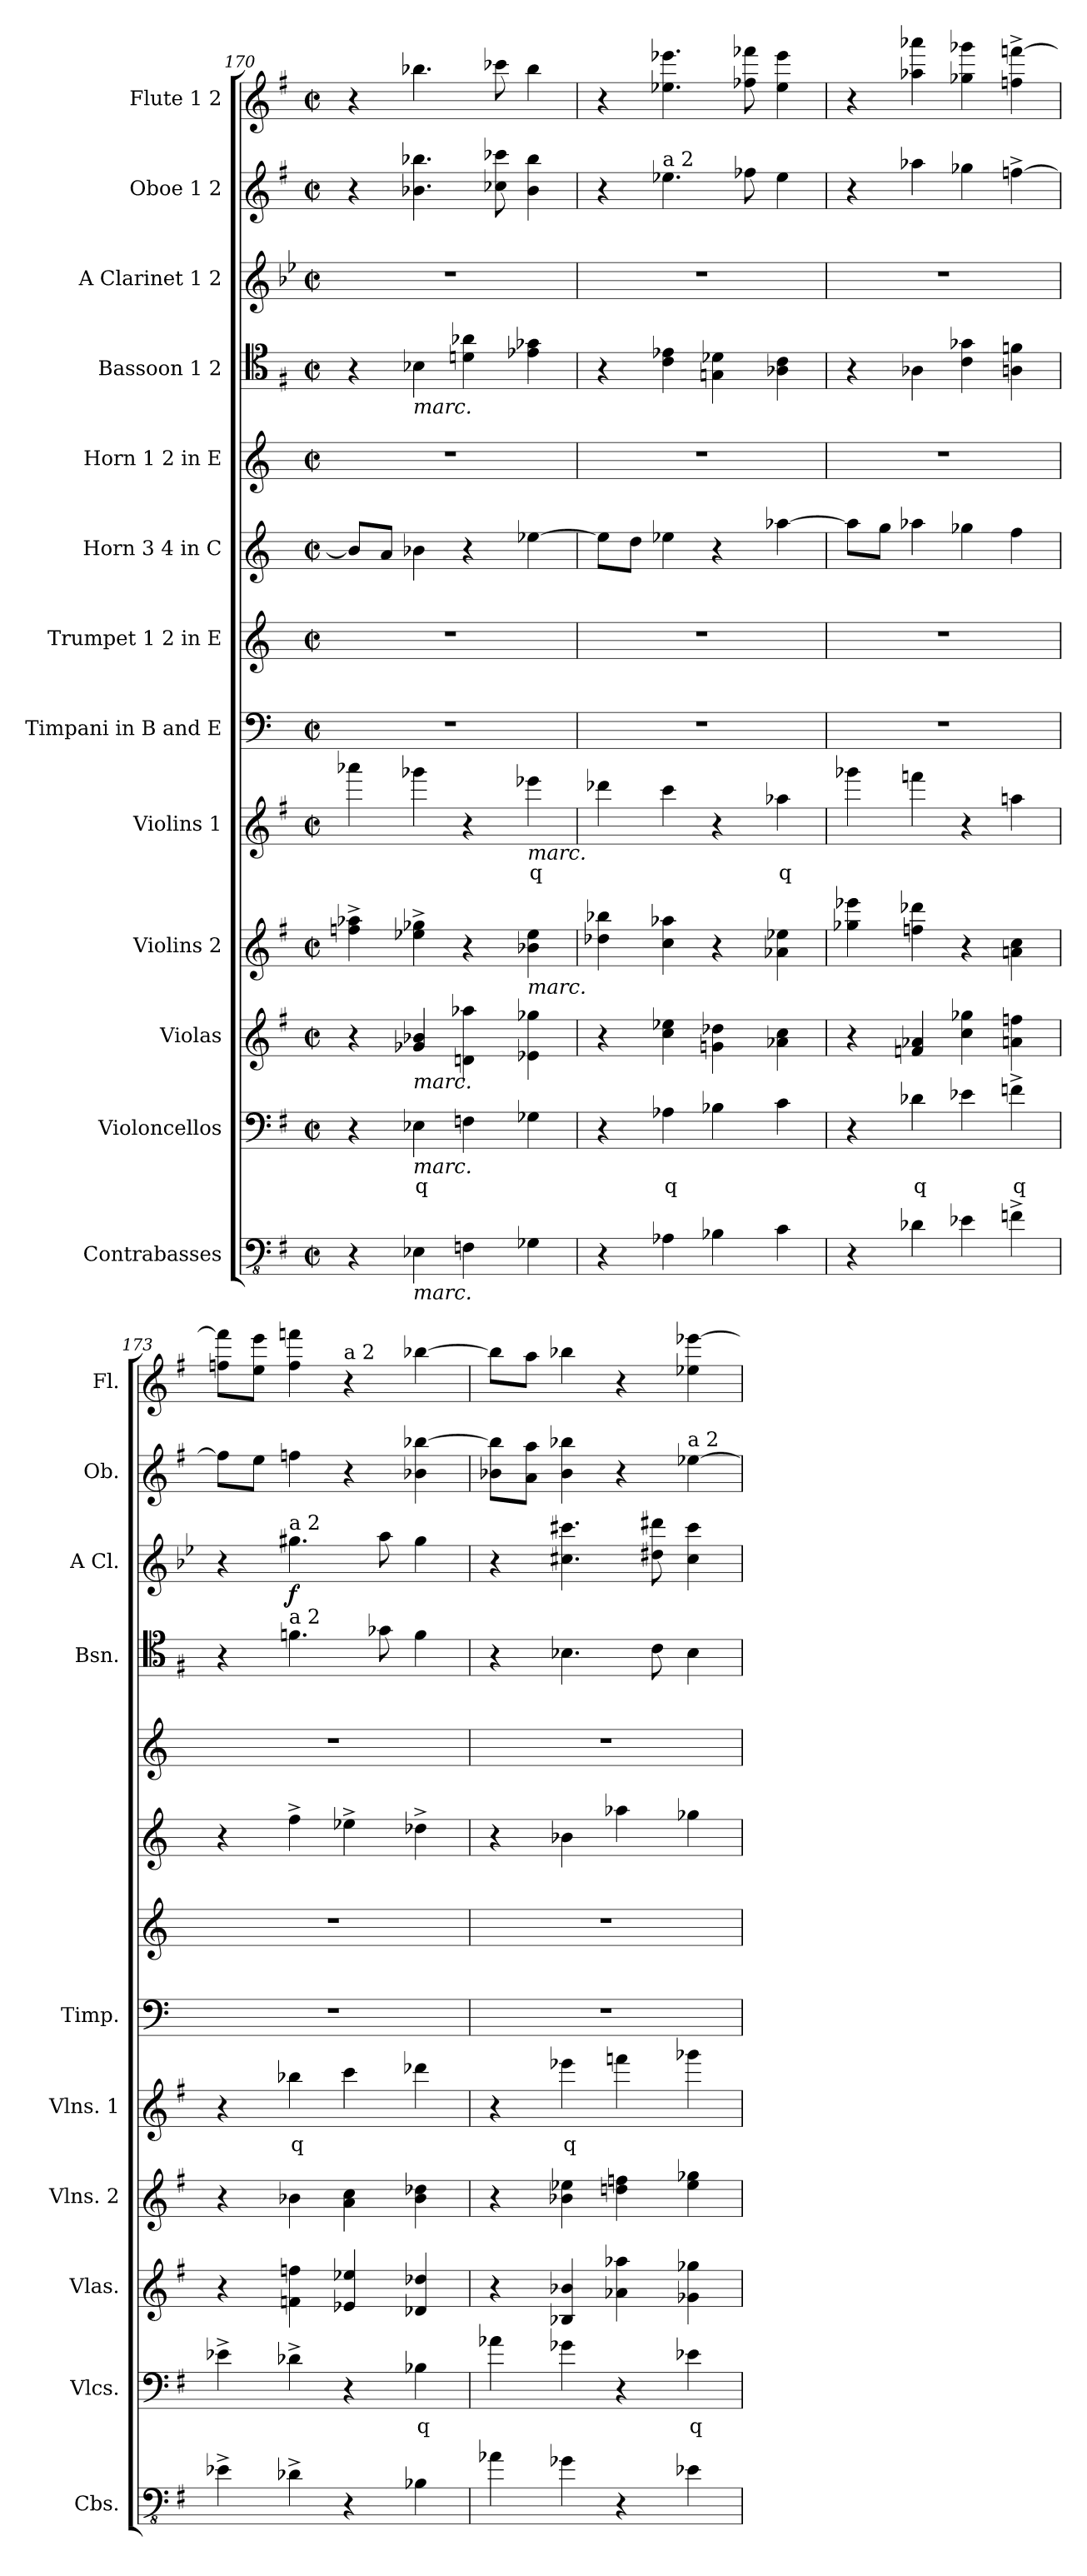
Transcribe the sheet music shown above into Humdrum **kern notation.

**kern	**kern	**text	**kern	**kern	**kern	**text	**kern	**kern	**kern	**kern	**kern	**kern	**dynam	**kern	**kern
*part13	*part12	*part12	*part11	*part10	*part9	*part9	*part8	*part7	*part6	*part5	*part4	*part3	*part3	*part2	*part1
*staff13	*staff12	*staff12	*staff11	*staff10	*staff9	*staff9	*staff8	*staff7	*staff6	*staff5	*staff4	*staff3	*staff3	*staff2	*staff1
*I"Contrabasses	*I"Violoncellos	*	*I"Violas	*I"Violins 2	*I"Violins 1	*	*I"Timpani in B and E	*I"Trumpet 1 2 in E	*I"Horn 3 4  in C	*I"Horn 1 2 in E	*I"Bassoon 1 2	*I"A Clarinet 1 2	*	*I"Oboe 1 2	*I"Flute 1 2
*I'Cbs.	*I'Vlcs.	*	*I'Vlas.	*I'Vlns. 2	*I'Vlns. 1	*	*I'Timp.	*	*	*	*I'Bsn.	*I'A Cl.	*	*I'Ob.	*I'Fl.
*clefFv4	*clefF4	*	*clefG2	*clefG2	*clefG2	*	*clefF4	*clefG2	*clefG2	*clefG2	*clefC4	*clefG2	*	*clefG2	*clefG2
*	*	*	*	*	*	*	*	*ITrd-2c-4	*ITrd7c12	*ITrd5c8	*	*ITrd2c3	*	*	*
*k[f#]	*k[f#]	*	*k[f#]	*k[f#]	*k[f#]	*	*k[]	*k[f#c#g#d#]	*k[]	*k[f#c#g#d#]	*k[f#]	*k[f#]	*	*k[f#]	*k[f#]
*M2/2	*M2/2	*	*M2/2	*M2/2	*M2/2	*	*M2/2	*M2/2	*M2/2	*M2/2	*M2/2	*M2/2	*	*M2/2	*M2/2
*met(c|)	*met(c|)	*	*met(c|)	*met(c|)	*met(c|)	*	*met(c|)	*met(c|)	*met(c|)	*met(c|)	*met(c|)	*met(c|)	*	*met(c|)	*met(c|)
=170	=170	=170	=170	=170	=170	=170	=170	=170	=170	=170	=170	=170	=170	=170	=170
4r	4r	.	4r	4ffn\^ 4aa-X\^	4aaa-X\	.	1r	1r	8B-/L]	1r	4r	1r	.	4r	4r
.	.	.	.	.	.	.	.	.	8A/J	.	.	.	.	.	.
!	!	!	!	!	!	!	!	!	!	!	!LO:TX:b:i:t=marc.	!	!	!	!
!	!	!	!LO:TX:b:i:t=marc.	!	!	!	!	!	!	!	!	!	!	!	!
!	!LO:TX:b:i:t=marc.	!	!	!	!	!	!	!	!	!	!	!	!	!	!
!LO:TX:b:i:t=marc.	!	!	!	!	!	!	!	!	!	!	!	!	!	!	!
!	!	!LO:LY:b:color=#FF0000	!	!	!	!	!	!	!	!	!	!	!	!	!
4EE-X\	4E-X\	q	4g-X/ 4b-X/	4ee-X\^ 4gg-X\^	4ggg-X\	.	.	.	4B-X\	.	4B-X\	.	.	4.b-X\ 4.bb-X\	4.bb-X\
4FFn\	4Fn\	.	4dn\ 4aa-X\	4r	4r	.	.	.	4r	.	4dn\ 4a-X\	.	.	.	.
.	.	.	.	.	.	.	.	.	.	.	.	.	.	8cc-X\ 8ccc-X\	8ccc-X\
!	!	!	!	!	!LO:TX:b:i:t=marc.	!	!	!	!	!	!	!	!	!	!
!	!	!	!	!LO:TX:b:i:t=marc.	!	!	!	!	!	!	!	!	!	!	!
!	!	!	!	!	!	!LO:LY:b:color=#FF0000	!	!	!	!	!	!	!	!	!
4GG-X\	4G-X\	.	4e-X\ 4gg-X\	4b-X\ 4ee-\	4eee-X\	q	.	.	[4e-X\	.	4e-X\ 4g-X\	.	.	4b-\ 4bb-\	4bb-\
=171	=171	=171	=171	=171	=171	=171	=171	=171	=171	=171	=171	=171	=171	=171	=171
4r	4r	.	4r	4dd-X\ 4bb-X\	4ddd-X\	.	1r	1r	8e-\L]	1r	4r	1r	.	4r	4r
.	.	.	.	.	.	.	.	.	8d\J	.	.	.	.	.	.
!	!	!	!	!	!	!	!	!	!	!	!	!	!	!LO:TX:a:t=a 2	!
!	!	!LO:LY:b:color=#FF0000	!	!	!	!	!	!	!	!	!	!	!	!	!
4AA-X\	4A-X\	q	4cc\ 4ee-X\	4cc\ 4aa-X\	4ccc\	.	.	.	4e-X\	.	4c\ 4e-X\	.	.	4.ee-X\	4.ee-X\ 4.eee-X\
4BB-X\	4B-X\	.	4gn\ 4dd-X\	4r	4r	.	.	.	4r	.	4Gn\ 4d-X\	.	.	.	.
.	.	.	.	.	.	.	.	.	.	.	.	.	.	8ff-X\	8ff-X\ 8fff-X\
!	!	!	!	!	!	!LO:LY:b:color=#FF0000	!	!	!	!	!	!	!	!	!
4C\	4c\	.	4a-X\ 4cc\	4a-X\ 4ee-X\	4aa-X\	q	.	.	[4a-X\	.	4A-X\ 4c\	.	.	4ee-\	4ee-\ 4eee-\
=172	=172	=172	=172	=172	=172	=172	=172	=172	=172	=172	=172	=172	=172	=172	=172
4r	4r	.	4r	4gg-X\ 4eee-X\	4ggg-X\	.	1r	1r	8a-\L]	1r	4r	1r	.	4r	4r
.	.	.	.	.	.	.	.	.	8g\J	.	.	.	.	.	.
!	!	!LO:LY:b:color=#FF0000	!	!	!	!	!	!	!	!	!	!	!	!	!
4D-X\	4d-X\	q	4fn/ 4a-X/	4ffn\ 4ddd-X\	4fffn\	.	.	.	4a-X\	.	4A-X\	.	.	4aa-X\	4aa-X\ 4aaa-X\
4E-X\	4e-X\	.	4cc\ 4gg-X\	4r	4r	.	.	.	4g-X\	.	4c\ 4g-X\	.	.	4gg-X\	4gg-X\ 4ggg-X\
!	!	!LO:LY:b:color=#FF0000	!	!	!	!	!	!	!	!	!	!	!	!	!
4Fn^\	4fn^\	q	4an\ 4ffn\	4an\ 4cc\	4aan\	.	.	.	4f\	.	4An\ 4fn\	.	.	[4ffn^\	4ffn\^ [4fffn\^
=173	=173	=173	=173	=173	=173	=173	=173	=173	=173	=173	=173	=173	=173	=173	=173
4E-X^\	4e-X^\	.	4r	4r	4r	.	1r	1r	4r	1r	4r	4r	.	8ff\L]	8ffn\ 8fff\]L
.	.	.	.	.	.	.	.	.	.	.	.	.	.	8ee\J	8ee\ 8eee\J
!	!	!	!	!	!	!	!	!	!	!	!	!LO:TX:a:t=a 2	!	!	!
!	!	!	!	!	!	!	!	!	!	!	!LO:TX:a:t=a 2	!	!	!	!
!	!	!	!	!	!	!LO:LY:b:color=#FF0000	!	!	!	!	!	!	!LO:DY:b	!	!
4D-X^\	4d-X^\	.	4fn\ 4ffn\	4b-X\	4bb-X\	q	.	.	4f^\	.	4.fn\	4.ee#X\	f	4ffn\	4ff\ 4fffn\
!	!	!	!	!	!	!	!	!	!	!	!	!	!	!	!LO:TX:a:t=a 2
4r	4r	.	4e-X/ 4ee-X/	4a\ 4cc\	4ccc\	.	.	.	4e-X^\	.	.	.	.	4r	4r
.	.	.	.	.	.	.	.	.	.	.	8g-X\	8ff#\	.	.	.
!	!	!LO:LY:b:color=#FF0000	!	!	!	!	!	!	!	!	!	!	!	!	!
4BB-X\	4B-X\	q	4d-X/ 4dd-X/	4b-\ 4dd-X\	4ddd-X\	.	.	.	4d-X^\	.	4f\	4ee#\	.	4b-X\ [4bb-X\	[4bb-X\
=174	=174	=174	=174	=174	=174	=174	=174	=174	=174	=174	=174	=174	=174	=174	=174
4A-X\	4a-X\	.	4r	4r	4r	.	1r	1r	4r	1r	4r	4r	.	8b-X\ 8bb-\]L	8bb-\L]
.	.	.	.	.	.	.	.	.	.	.	.	.	.	8a\ 8aa\J	8aa\J
!	!	!	!	!	!	!LO:LY:b:color=#FF0000	!	!	!	!	!	!	!	!	!
4G-X\	4g-X\	.	4B-X/ 4b-X/	4b-X\ 4ee-X\	4eee-X\	q	.	.	4B-X\	.	4.B-X\	4.a#X\ 4.aa#X\	.	4b-\ 4bb-X\	4bb-X\
4r	4r	.	4a-X\ 4aa-X\	4ddn\ 4ffn\	4fffn\	.	.	.	4a-X\	.	.	.	.	4r	4r
.	.	.	.	.	.	.	.	.	.	.	8c\	8b#X\ 8bb#X\	.	.	.
!	!	!	!	!	!	!	!	!	!	!	!	!	!	!LO:TX:a:t=a 2	!
!	!	!LO:LY:b:color=#FF0000	!	!	!	!	!	!	!	!	!	!	!	!	!
4E-X\	4e-X\	q	4g-X\ 4gg-X\	4ee-\ 4gg-X\	4ggg-X\	.	.	.	4g-X\	.	4B-\	4a#\ 4aa#\	.	[4ee-X\	4ee-X\ [4eee-X\
=	=	=	=	=	=	=	=	=	=	=	=	=	=	=	=
*-	*-	*-	*-	*-	*-	*-	*-	*-	*-	*-	*-	*-	*-	*-	*-
